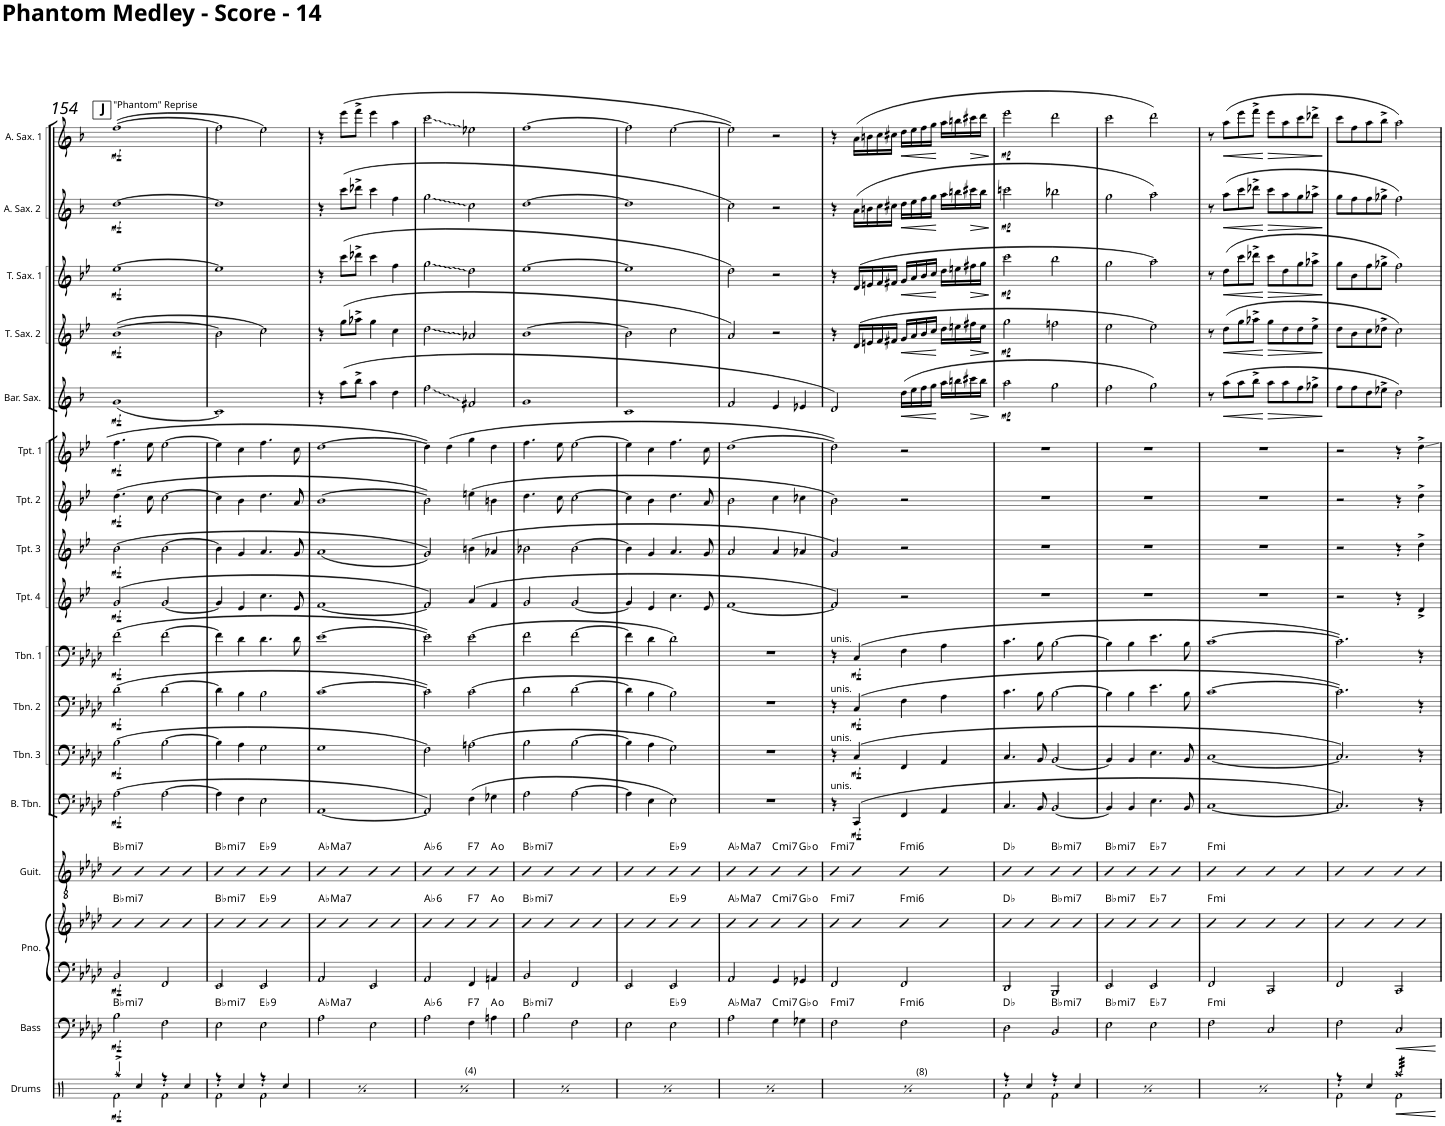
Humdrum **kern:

**kern	**dynam	**kern	**dynam	**harte	**kern	**kern	**dynam	**harte	**kern	**harte	**kern	**dynam	**kern	**dynam	**kern	**dynam	**kern	**dynam	**kern	**dynam	**kern	**dynam	**kern	**dynam	**kern	**dynam	**kern	**dynam	**kern	**dynam	**kern	**dynam	**kern	**dynam	**kern	**dynam
*part17	*part17	*part16	*part16	*part16	*part15	*part15	*part15	*part15	*part14	*part14	*part13	*part13	*part12	*part12	*part11	*part11	*part10	*part10	*part9	*part9	*part8	*part8	*part7	*part7	*part6	*part6	*part5	*part5	*part4	*part4	*part3	*part3	*part2	*part2	*part1	*part1
*staff18	*staff18	*staff17	*staff17	*	*staff16	*staff15	*staff15/16	*	*staff14	*	*staff13	*staff13	*staff12	*staff12	*staff11	*staff11	*staff10	*staff10	*staff9	*staff9	*staff8	*staff8	*staff7	*staff7	*staff6	*staff6	*staff5	*staff5	*staff4	*staff4	*staff3	*staff3	*staff2	*staff2	*staff1	*staff1
*I"Drums	*	*I"Bass	*	*	*I"Piano	*	*	*	*I"Guitar	*	*I"Bass Bone	*	*I"Trombone 3	*	*I"Trombone 2	*	*I"Trombone 1	*	*I"Trumpet 4	*	*I"Trumpet 3	*	*I"Trumpet 2	*	*I"Trumpet 1	*	*I"Bari Sax	*	*I"Tenor Sax 2	*	*I"Tenor Sax 1	*	*I"Alto Sax 2	*	*I"Alto Sax 1	*
*I'Drums	*	*I'Bass	*	*	*I'Pno.	*	*	*	*I'Guit.	*	*	*	*I'Tbn. 3	*	*I'Tbn. 2	*	*I'Tbn. 1	*	*I'Tpt. 4	*	*I'Tpt. 3	*	*I'Tpt. 2	*	*I'Tpt. 1	*	*I'Bar. Sax.	*	*I'T. Sax. 2	*	*I'T. Sax. 1	*	*I'A. Sax. 2	*	*I'A. Sax. 1	*
!!LO:PB:g=z
*clefX	*	*clefF4	*	*	*clefF4	*clefG2	*	*	*clefGv2	*	*clefF4	*	*clefF4	*	*clefF4	*	*clefF4	*	*clefG2	*	*clefG2	*	*clefG2	*	*clefG2	*	*clefG2	*	*clefG2	*	*clefG2	*	*clefG2	*	*clefG2	*
*	*	*Trd7c12	*	*	*	*	*	*	*	*	*	*	*	*	*	*	*	*	*Trd1c2	*	*Trd1c2	*	*Trd1c2	*	*Trd1c2	*	*Trd12c21	*	*Trd8c14	*	*Trd8c14	*	*Trd5c9	*	*Trd5c9	*
*k[]	*	*k[b-e-a-d-]	*	*	*k[b-e-a-d-]	*k[b-e-a-d-]	*	*	*k[b-e-a-d-]	*	*k[b-e-a-d-]	*	*k[b-e-a-d-]	*	*k[b-e-a-d-]	*	*k[b-e-a-d-]	*	*k[b-e-]	*	*k[b-e-]	*	*k[b-e-]	*	*k[b-e-]	*	*k[b-]	*	*k[b-e-]	*	*k[b-e-]	*	*k[b-]	*	*k[b-]	*
*M4/4	*	*M4/4	*	*	*M4/4	*M4/4	*	*	*M4/4	*	*M4/4	*	*M4/4	*	*M4/4	*	*M4/4	*	*M4/4	*	*M4/4	*	*M4/4	*	*M4/4	*	*M4/4	*	*M4/4	*	*M4/4	*	*M4/4	*	*M4/4	*
=154	=154	=154	=154	=154	=154	=154	=154	=154	=154	=154	=154	=154	=154	=154	=154	=154	=154	=154	=154	=154	=154	=154	=154	=154	=154	=154	=154	=154	=154	=154	=154	=154	=154	=154	=154	=154
*^	*	*	*	*	*	*	*	*	*	*	*	*	*	*	*	*	*	*	*	*	*	*	*	*	*	*	*	*	*	*	*	*	*	*	*	*
!	!	!LO:DY:b	!	!LO:DY:b	!LO:H:kt=mi7	!	!	!LO:DY:b=2	!LO:H:kt=mi7	!	!LO:H:kt=mi7	!	!LO:DY:b	!	!LO:DY:b	!	!LO:DY:b	!	!LO:DY:b	!	!LO:DY:b	!	!LO:DY:b	!	!LO:DY:b	!	!LO:DY:b	!	!LO:DY:b	!	!LO:DY:b	!	!LO:DY:b	!	!LO:DY:b	!	!LO:DY:b
4Raa^/	2Rf\	mf	2B-\	mf	Bb:min7	2BB-/	4b-	mf	Bb:min7	4B-	Bb:min7	(2A-\	mf	(2B-\	mf	(2d-\	mf	(2f\	mf	(2g/	mf	(2b-\	mf	(4.dd\	mf	4.ff\	mf	(1g	mf	([1b-	mf	[1ee-	mf	[1dd	mf	([1ff	mf
4Rcc/	.	.	.	.	.	.	4b-	.	.	4B-	.	.	.	.	.	.	.	.	.	.	.	.	.	.	.	.	.	.	.	.	.	.	.	.	.	.	.
.	.	.	.	.	.	.	.	.	.	.	.	.	.	.	.	.	.	.	.	.	.	.	.	8cc\	.	8ee-\	.	.	.	.	.	.	.	.	.	.	.
4r	2Rf\	.	2F\	.	.	2FF/	4b-	.	.	4B-	.	[2A-\	.	[2B-\	.	[2d-\	.	[2f\	.	[2g/	.	[2b-\	.	[2cc\	.	[2ee-\	.	.	.	.	.	.	.	.	.	.	.
4Rcc/	.	.	.	.	.	.	4b-	.	.	4B-	.	.	.	.	.	.	.	.	.	.	.	.	.	.	.	.	.	.	.	.	.	.	.	.	.	.	.
=155	=155	=155	=155	=155	=155	=155	=155	=155	=155	=155	=155	=155	=155	=155	=155	=155	=155	=155	=155	=155	=155	=155	=155	=155	=155	=155	=155	=155	=155	=155	=155	=155	=155	=155	=155	=155	=155
!	!	!	!	!	!LO:H:kt=mi7	!	!	!	!LO:H:kt=mi7	!	!LO:H:kt=mi7	!	!	!	!	!	!	!	!	!	!	!	!	!	!	!	!	!	!	!	!	!	!	!	!	!	!
4r	2Rf\	.	2E-\	.	Bb:min7	2EE-/	4b-	.	Bb:min7	4B-	Bb:min7	4A-\]	.	4B-\]	.	4d-\]	.	4f\]	.	4g/]	.	4b-\]	.	4cc\]	.	4ee-\]	.	1c)	.	2b-\]	.	1ee-]	.	1dd]	.	2ff\]	.
4Rcc/	.	.	.	.	.	.	4b-	.	.	4B-	.	4F\	.	4A-\	.	4B-\	.	4d-\	.	4e-/	.	4g/	.	4b-\	.	4cc\	.	.	.	.	.	.	.	.	.	.	.
!	!	!	!	!	!LO:H:kt=9	!	!	!	!LO:H:kt=9	!	!LO:H:kt=9	!	!	!	!	!	!	!	!	!	!	!	!	!	!	!	!	!	!	!	!	!	!	!	!	!	!
4r	2Rf\	.	2E-\	.	Eb:9	2EE-/	4b-	.	Eb:9	4B-	Eb:9	2E-\	.	2G\	.	2B-\	.	4.d-\	.	4.cc\	.	4.a/	.	4.dd\	.	4.ff\	.	.	.	2cc\)	.	.	.	.	.	2ee\)	.
4Rcc/	.	.	.	.	.	.	4b-	.	.	4B-	.	.	.	.	.	.	.	.	.	.	.	.	.	.	.	.	.	.	.	.	.	.	.	.	.	.	.
.	.	.	.	.	.	.	.	.	.	.	.	.	.	.	.	.	.	8d-\	.	8e-/	.	8g/	.	8a/	.	8cc\	.	.	.	.	.	.	.	.	.	.	.
=156	=156	=156	=156	=156	=156	=156	=156	=156	=156	=156	=156	=156	=156	=156	=156	=156	=156	=156	=156	=156	=156	=156	=156	=156	=156	=156	=156	=156	=156	=156	=156	=156	=156	=156	=156	=156	=156
!	!	!	!	!	!LO:H:kt=Ma7	!	!	!	!LO:H:kt=Ma7	!	!LO:H:kt=Ma7	!	!	!	!	!	!	!	!	!	!	!	!	!	!	!	!	!	!	!	!	!	!	!	!	!	!
4r	2Rf\	.	2A-\	.	Ab:maj7	2AA-/	4b-	.	Ab:maj7	4B-	Ab:maj7	[1AA-	.	1G	.	[1c	.	[1e-	.	[1f	.	(1a	.	[1b-	.	[1dd	.	4r	.	4r	.	4r	.	4r	.	4r	.
4Rcc/	.	.	.	.	.	.	4b-	.	.	4B-	.	.	.	.	.	.	.	.	.	.	.	.	.	.	.	.	.	(8aa\L	.	(8gg\L	.	(8ccc\L	.	(8ccc\L	.	(8eee\L	.
.	.	.	.	.	.	.	.	.	.	.	.	.	.	.	.	.	.	.	.	.	.	.	.	.	.	.	.	8bb-^\J	.	8aa-X^\J	.	8ddd-X^\J	.	8ddd-X^\J	.	8fff^\J	.
4r	2Rf\	.	2E-\	.	.	2EE-/	4b-	.	.	4B-	.	.	.	.	.	.	.	.	.	.	.	.	.	.	.	.	.	4aa\	.	4gg\	.	4ccc\	.	4ccc\	.	4eee\	.
4Rcc/	.	.	.	.	.	.	4b-	.	.	4B-	.	.	.	.	.	.	.	.	.	.	.	.	.	.	.	.	.	4dd\	.	4cc\	.	4ff\	.	4ff\	.	4aa\	.
=157	=157	=157	=157	=157	=157	=157	=157	=157	=157	=157	=157	=157	=157	=157	=157	=157	=157	=157	=157	=157	=157	=157	=157	=157	=157	=157	=157	=157	=157	=157	=157	=157	=157	=157	=157	=157	=157
!	!	!	!	!	!LO:H:kt=6	!	!	!	!LO:H:kt=6	!	!LO:H:kt=6	!	!	!	!	!	!	!	!	!	!	!	!	!	!	!	!	!	!	!	!	!	!	!	!	!	!
4r	2Rf\	.	2A-\	.	Ab:maj6	2AA-/	4b-	.	Ab:maj6	4B-	Ab:maj6	2AA-/])	.	2F\)	.	2c\])	.	2e-\])	.	2f/])	.	2g/))	.	2b-\])	.	4dd\]	.	2ff\	.	2dd\	.	2gg\	.	2gg\	.	2ccc\	.
4Rcc/	.	.	.	.	.	.	4b-	.	.	4B-	.	.	.	.	.	.	.	.	.	.	.	.	.	.	.	(4dd\	.	.	.	.	.	.	.	.	.	.	.
!	!	!	!	!	!LO:H:kt=7	!	!	!	!LO:H:kt=7	!	!LO:H:kt=7	!	!	!	!	!	!	!	!	!	!	!	!	!	!	!	!	!	!	!	!	!	!	!	!	!	!
4r	2Rf\	.	4F\	.	F:7	4FF/	4b-	.	F:7	4B-	F:7	(4F\	.	(2An\	.	(2c\	.	(2e-\	.	(4a/	.	(4bn\	.	(4een\	.	4gg\	.	2f#X/	.	2a-X/	.	2dd\	.	2cc\	.	2ee-X\	.
4Rcc/	.	.	4An\	.	A:dim	4AAn/	4b-	.	A:dim	4B-	A:dim	4G-X\	.	.	.	.	.	.	.	4f/	.	4a-X/	.	4bn\	.	4dd\	.	.	.	.	.	.	.	.	.	.	.
=158	=158	=158	=158	=158	=158	=158	=158	=158	=158	=158	=158	=158	=158	=158	=158	=158	=158	=158	=158	=158	=158	=158	=158	=158	=158	=158	=158	=158	=158	=158	=158	=158	=158	=158	=158	=158	=158
!	!	!	!	!	!LO:H:kt=mi7	!	!	!	!LO:H:kt=mi7	!	!LO:H:kt=mi7	!	!	!	!	!	!	!	!	!	!	!	!	!	!	!	!	!	!	!	!	!	!	!	!	!	!
4r	2Rf\	.	2B-\	.	Bb:min7	2BB-/	4b-	.	Bb:min7	4B-	Bb:min7	2A-\	.	2B-\	.	2d-\	.	2f\	.	2g/	.	2b-X\	.	4.dd\	.	4.ff\	.	1g	.	[1b-	.	[1ee-	.	[1dd	.	[1ff	.
4Rcc/	.	.	.	.	.	.	4b-	.	.	4B-	.	.	.	.	.	.	.	.	.	.	.	.	.	.	.	.	.	.	.	.	.	.	.	.	.	.	.
.	.	.	.	.	.	.	.	.	.	.	.	.	.	.	.	.	.	.	.	.	.	.	.	8cc\	.	8ee-\	.	.	.	.	.	.	.	.	.	.	.
4r	2Rf\	.	2F\	.	.	2FF/	4b-	.	.	4B-	.	[2A-\	.	[2B-\	.	[2d-\	.	[2f\	.	[2g/	.	[2b-\	.	[2cc\	.	[2ee-\	.	.	.	.	.	.	.	.	.	.	.
4Rcc/	.	.	.	.	.	.	4b-	.	.	4B-	.	.	.	.	.	.	.	.	.	.	.	.	.	.	.	.	.	.	.	.	.	.	.	.	.	.	.
=159	=159	=159	=159	=159	=159	=159	=159	=159	=159	=159	=159	=159	=159	=159	=159	=159	=159	=159	=159	=159	=159	=159	=159	=159	=159	=159	=159	=159	=159	=159	=159	=159	=159	=159	=159	=159	=159
4r	2Rf\	.	2E-\	.	.	2EE-/	4b-	.	.	4B-	.	4A-\]	.	4B-\]	.	4d-\]	.	4f\]	.	4g/]	.	4b-\]	.	4cc\]	.	4ee-\]	.	1c	.	2b-\]	.	1ee-]	.	1dd]	.	2ff\]	.
4Rcc/	.	.	.	.	.	.	4b-	.	.	4B-	.	4E-\	.	4A-\	.	4B-\	.	4d-\	.	4e-/	.	4g/	.	4b-\	.	4cc\	.	.	.	.	.	.	.	.	.	.	.
!	!	!	!	!	!LO:H:kt=9	!	!	!	!LO:H:kt=9	!	!LO:H:kt=9	!	!	!	!	!	!	!	!	!	!	!	!	!	!	!	!	!	!	!	!	!	!	!	!	!	!
4r	2Rf\	.	2E-\	.	Eb:9	2EE-/	4b-	.	Eb:9	4B-	Eb:9	2E-\)	.	2G\)	.	2B-\)	.	2d-\)	.	4.cc\	.	4.a/	.	4.dd\	.	4.ff\	.	.	.	2cc\	.	.	.	.	.	[2ee\	.
4Rcc/	.	.	.	.	.	.	4b-	.	.	4B-	.	.	.	.	.	.	.	.	.	.	.	.	.	.	.	.	.	.	.	.	.	.	.	.	.	.	.
.	.	.	.	.	.	.	.	.	.	.	.	.	.	.	.	.	.	.	.	8e-/	.	8g/	.	8a/	.	8cc\	.	.	.	.	.	.	.	.	.	.	.
=160	=160	=160	=160	=160	=160	=160	=160	=160	=160	=160	=160	=160	=160	=160	=160	=160	=160	=160	=160	=160	=160	=160	=160	=160	=160	=160	=160	=160	=160	=160	=160	=160	=160	=160	=160	=160	=160
!	!	!	!	!	!LO:H:kt=Ma7	!	!	!	!LO:H:kt=Ma7	!	!LO:H:kt=Ma7	!	!	!	!	!	!	!	!	!	!	!	!	!	!	!	!	!	!	!	!	!	!	!	!	!	!
4r	2Rf\	.	2A-\	.	Ab:maj7	2AA-/	4b-	.	Ab:maj7	4B-	Ab:maj7	1r	.	1r	.	1r	.	1r	.	[1f	.	2a/	.	2b-\	.	[1dd	.	2f/	.	2a/)	.	2dd\)	.	2cc\)	.	2ee\])	.
4Rcc/	.	.	.	.	.	.	4b-	.	.	4B-	.	.	.	.	.	.	.	.	.	.	.	.	.	.	.	.	.	.	.	.	.	.	.	.	.	.	.
!	!	!	!	!	!LO:H:kt=mi7	!	!	!	!LO:H:kt=mi7	!	!LO:H:kt=mi7	!	!	!	!	!	!	!	!	!	!	!	!	!	!	!	!	!	!	!	!	!	!	!	!	!	!
4r	2Rf\	.	4G\	.	C:min7	4GG/	4b-	.	C:min7	4B-	C:min7	.	.	.	.	.	.	.	.	.	.	4a/	.	4cc\	.	.	.	4e/	.	2r	.	2r	.	2r	.	2r	.
4Rcc/	.	.	4G-X\	.	Gb:dim	4GG-X/	4b-	.	Gb:dim	4B-	Gb:dim	.	.	.	.	.	.	.	.	.	.	4a-X/	.	4cc-X\	.	.	.	4e-X/	.	.	.	.	.	.	.	.	.
=161	=161	=161	=161	=161	=161	=161	=161	=161	=161	=161	=161	=161	=161	=161	=161	=161	=161	=161	=161	=161	=161	=161	=161	=161	=161	=161	=161	=161	=161	=161	=161	=161	=161	=161	=161	=161	=161
!	!	!	!	!	!	!	!	!	!	!	!	!	!	!	!	!	!	!LO:TX:a:t=unis.	!	!	!	!	!	!	!	!	!	!	!	!	!	!	!	!	!	!	!
!	!	!	!	!	!	!	!	!	!	!	!	!	!	!	!	!LO:TX:a:t=unis.	!	!	!	!	!	!	!	!	!	!	!	!	!	!	!	!	!	!	!	!	!
!	!	!	!	!	!	!	!	!	!	!	!	!	!	!LO:TX:a:t=unis.	!	!	!	!	!	!	!	!	!	!	!	!	!	!	!	!	!	!	!	!	!	!	!
!	!	!	!	!	!LO:H:kt=mi7	!	!	!	!LO:H:kt=mi7	!	!LO:H:kt=mi7	!LO:TX:a:t=unis.	!	!	!	!	!	!	!	!	!	!	!	!	!	!	!	!	!	!	!	!	!	!	!	!	!
4r	2Rf\	.	2F\	.	F:min7	2FF/	4b-	.	F:min7	4B-	F:min7	4r	.	4r	.	4r	.	4r	.	2f/])	.	2g/)	.	2b-\)	.	2dd\])	.	2d/)	.	4r	.	4r	.	4r	.	4r	.
!	!	!	!	!	!	!	!	!	!	!	!	!	!LO:DY:b	!	!LO:DY:b	!	!LO:DY:b	!	!LO:DY:b	!	!	!	!	!	!	!	!	!	!	!	!	!	!	!	!	!	!
4Rcc/	.	.	.	.	.	.	4b-	.	.	4B-	.	(4CC/	mf	(4C/	mf	(4C/	mf	(4C/	mf	.	.	.	.	.	.	.	.	.	.	(16d/LL	.	(16d/LL	.	(16a\LL	.	(16a\LL	.
.	.	.	.	.	.	.	.	.	.	.	.	.	.	.	.	.	.	.	.	.	.	.	.	.	.	.	.	.	.	16en/	.	16en/	.	16bn\	.	16bn\	.
.	.	.	.	.	.	.	.	.	.	.	.	.	.	.	.	.	.	.	.	.	.	.	.	.	.	.	.	.	.	16f/	.	16f/	.	16cc\	.	16cc\	.
.	.	.	.	.	.	.	.	.	.	.	.	.	.	.	.	.	.	.	.	.	.	.	.	.	.	.	.	.	.	16f#X/JJ	.	16f#X/JJ	.	16cc#X\JJ	.	16cc#X\JJ	.
!	!	!	!	!	!LO:H:kt=mi6	!	!	!	!LO:H:kt=mi6	!	!LO:H:kt=mi6	!	!	!	!	!	!	!	!	!	!	!	!	!	!	!	!	!	!LO:HP:b	!	!LO:HP:b	!	!LO:HP:b	!	!LO:HP:b	!	!LO:HP:b
4r	2Rf\	.	2F\	.	F:min6	2FF/	4b-	.	F:min6	4B-	F:min6	4FF/	.	4FF/	.	4F\	.	4F\	.	2r	.	2r	.	2r	.	2r	.	(16dd\LL	<	16g/LL	<	16g/LL	<	16dd\LL	<	16dd\LL	<
.	.	.	.	.	.	.	.	.	.	.	.	.	.	.	.	.	.	.	.	.	.	.	.	.	.	.	.	16ee\	.	16a/	.	16a/	.	16ee\	.	16ee\	.
.	.	.	.	.	.	.	.	.	.	.	.	.	.	.	.	.	.	.	.	.	.	.	.	.	.	.	.	16ff\	.	16b-/	.	16b-/	.	16ff\	.	16ff\	.
.	.	.	.	.	.	.	.	.	.	.	.	.	.	.	.	.	.	.	.	.	.	.	.	.	.	.	.	16gg\JJ	.	16cc/JJ	.	16cc/JJ	.	16gg\JJ	.	16gg\JJ	.
4Rcc/	.	.	.	.	.	.	4b-	.	.	4B-	.	4AA-/	.	4AA-/	.	4A-\	.	4A-\	.	.	.	.	.	.	.	.	.	16aa\LL	[	16dd\LL	[	16dd\LL	[	16aa\LL	[	16aa\LL	[
.	.	.	.	.	.	.	.	.	.	.	.	.	.	.	.	.	.	.	.	.	.	.	.	.	.	.	.	16bbn\	.	16een\	.	16een\	.	16bbn\	.	16bbn\	.
!	!	!	!	!	!	!	!	!	!	!	!	!	!	!	!	!	!	!	!	!	!	!	!	!	!	!	!	!	!LO:HP:b	!	!LO:HP:b	!	!LO:HP:b	!	!LO:HP:b	!	!LO:HP:b
.	.	.	.	.	.	.	.	.	.	.	.	.	.	.	.	.	.	.	.	.	.	.	.	.	.	.	.	16ccc#X\	>	16ff#X\	>	16ff#X\	>	16ccc#X\	>	16ccc#X\	>
.	.	.	.	.	.	.	.	.	.	.	.	.	.	.	.	.	.	.	.	.	.	.	.	.	.	.	.	16bb\JJ	.	16ee\JJ	.	16gg\JJ	.	16bb\JJ	.	16ddd\JJ	.
*v	*v	*	*	*	*	*	*	*	*	*	*	*	*	*	*	*	*	*	*	*	*	*	*	*	*	*	*	*	*	*	*	*	*	*	*	*	*
.	.	.	.	.	.	.	.	.	.	.	.	.	.	.	.	.	.	.	.	.	.	.	.	.	.	.	.	]	.	]	.	]	.	]	.	]
=162	=162	=162	=162	=162	=162	=162	=162	=162	=162	=162	=162	=162	=162	=162	=162	=162	=162	=162	=162	=162	=162	=162	=162	=162	=162	=162	=162	=162	=162	=162	=162	=162	=162	=162	=162	=162
*^	*	*	*	*	*	*	*	*	*	*	*	*	*	*	*	*	*	*	*	*	*	*	*	*	*	*	*	*	*	*	*	*	*	*	*	*
!	!	!	!	!	!	!	!	!	!	!	!	!	!	!	!	!	!	!	!	!	!	!	!	!	!	!	!	!	!LO:DY:b	!	!LO:DY:b	!	!LO:DY:b	!	!LO:DY:b	!	!LO:DY:b
4r	2Rf\	.	2D-\	.	Db:maj	2DD-/	4b-	.	Db:maj	4B-	Db:maj	4.C/	.	4.C/	.	4.c\	.	4.c\	.	1r	.	1r	.	1r	.	1r	.	2aa\	mp	2gg\	mp	2ccc\	mp	2cccn\	mp	2eee\	mp
4Rcc/	.	.	.	.	.	.	4b-	.	.	4B-	.	.	.	.	.	.	.	.	.	.	.	.	.	.	.	.	.	.	.	.	.	.	.	.	.	.	.
.	.	.	.	.	.	.	.	.	.	.	.	8BB-/	.	8BB-/	.	8B-\	.	8B-\	.	.	.	.	.	.	.	.	.	.	.	.	.	.	.	.	.	.	.
!	!	!	!	!	!LO:H:kt=mi7	!	!	!	!LO:H:kt=mi7	!	!LO:H:kt=mi7	!	!	!	!	!	!	!	!	!	!	!	!	!	!	!	!	!	!	!	!	!	!	!	!	!	!
4r	2Rf\	.	2BB-/	.	Bb:min7	2BBB-/	4b-	.	Bb:min7	4B-	Bb:min7	[2BB-/	.	[2BB-/	.	[2B-\	.	[2B-\	.	.	.	.	.	.	.	.	.	2gg\	.	2ffn\	.	2bb-\	.	2bb-X\	.	2ddd\	.
4Rcc/	.	.	.	.	.	.	4b-	.	.	4B-	.	.	.	.	.	.	.	.	.	.	.	.	.	.	.	.	.	.	.	.	.	.	.	.	.	.	.
=163	=163	=163	=163	=163	=163	=163	=163	=163	=163	=163	=163	=163	=163	=163	=163	=163	=163	=163	=163	=163	=163	=163	=163	=163	=163	=163	=163	=163	=163	=163	=163	=163	=163	=163	=163	=163	=163
!	!	!	!	!	!LO:H:kt=mi7	!	!	!	!LO:H:kt=mi7	!	!LO:H:kt=mi7	!	!	!	!	!	!	!	!	!	!	!	!	!	!	!	!	!	!	!	!	!	!	!	!	!	!
4r	2Rf\	.	2E-\	.	Bb:min7	2EE-/	4b-	.	Bb:min7	4B-	Bb:min7	4BB-/]	.	4BB-/]	.	4B-\]	.	4B-\]	.	1r	.	1r	.	1r	.	1r	.	2ff\	.	2ee-\	.	2gg\	.	2gg\	.	2ccc\	.
4Rcc/	.	.	.	.	.	.	4b-	.	.	4B-	.	4BB-/	.	4BB-/	.	4B-\	.	4B-\	.	.	.	.	.	.	.	.	.	.	.	.	.	.	.	.	.	.	.
!	!	!	!	!	!LO:H:kt=7	!	!	!	!LO:H:kt=7	!	!LO:H:kt=7	!	!	!	!	!	!	!	!	!	!	!	!	!	!	!	!	!	!	!	!	!	!	!	!	!	!
4r	2Rf\	.	2E-\	.	Eb:7	2EE-/	4b-	.	Eb:7	4B-	Eb:7	4.E-\	.	4.E-\	.	4.e-\	.	4.e-\	.	.	.	.	.	.	.	.	.	2gg\)	.	2ee-\)	.	2aa\)	.	2aa\)	.	2ddd\)	.
4Rcc/	.	.	.	.	.	.	4b-	.	.	4B-	.	.	.	.	.	.	.	.	.	.	.	.	.	.	.	.	.	.	.	.	.	.	.	.	.	.	.
.	.	.	.	.	.	.	.	.	.	.	.	8BB-/	.	8BB-/	.	8B-\	.	8B-\	.	.	.	.	.	.	.	.	.	.	.	.	.	.	.	.	.	.	.
=164	=164	=164	=164	=164	=164	=164	=164	=164	=164	=164	=164	=164	=164	=164	=164	=164	=164	=164	=164	=164	=164	=164	=164	=164	=164	=164	=164	=164	=164	=164	=164	=164	=164	=164	=164	=164	=164
!	!	!	!	!	!LO:H:kt=mi	!	!	!	!LO:H:kt=mi	!	!LO:H:kt=mi	!	!	!	!	!	!	!	!	!	!	!	!	!	!	!	!	!	!	!	!	!	!	!	!	!	!
4r	2Rf\	.	2F\	.	F:min	2FF/	4b-	.	F:min	4B-	F:min	[1C	.	[1C	.	[1c	.	[1c	.	1r	.	1r	.	1r	.	1r	.	8r	.	8r	.	8r	.	8r	.	8r	.
!	!	!	!	!	!	!	!	!	!	!	!	!	!	!	!	!	!	!	!	!	!	!	!	!	!	!	!	!	!LO:HP:b	!	!LO:HP:b	!	!LO:HP:b	!	!LO:HP:b	!	!LO:HP:b
.	.	.	.	.	.	.	.	.	.	.	.	.	.	.	.	.	.	.	.	.	.	.	.	.	.	.	.	(8aa\L	<	(8dd\L	<	(8dd\L	<	(8aa\L	<	(8aa\L	<
4Rcc/	.	.	.	.	.	.	4b-	.	.	4B-	.	.	.	.	.	.	.	.	.	.	.	.	.	.	.	.	.	8aa\	.	8gg\	.	8ccc\	.	8ccc\	.	8eee\	.
.	.	.	.	.	.	.	.	.	.	.	.	.	.	.	.	.	.	.	.	.	.	.	.	.	.	.	.	8bb-^\J	.	8aa-X^\J	.	8ddd-X^\J	.	8ddd-X^\J	.	8fff^\J	.
!	!	!	!	!	!	!	!	!	!	!	!	!	!	!	!	!	!	!	!	!	!	!	!	!	!	!	!	!	!LO:HP:n=1:b	!	!LO:HP:n=1:b	!	!LO:HP:n=1:b	!	!LO:HP:n=1:b	!	!LO:HP:n=1:b
4r	2Rf\	.	2C/	.	.	2CC/	4b-	.	.	4B-	.	.	.	.	.	.	.	.	.	.	.	.	.	.	.	.	.	8aa\L	[ >	8gg\L	[ >	8ccc\L	[ >	8ccc\L	[ >	8eee\L	[ >
.	.	.	.	.	.	.	.	.	.	.	.	.	.	.	.	.	.	.	.	.	.	.	.	.	.	.	.	8aa\	.	8dd\	.	8dd\	.	8aa\	.	8aa\	.
4Rcc/	.	.	.	.	.	.	4b-	.	.	4B-	.	.	.	.	.	.	.	.	.	.	.	.	.	.	.	.	.	8ff\	.	8dd\	.	8gg\	.	8gg\	.	8ccc\	.
.	.	.	.	.	.	.	.	.	.	.	.	.	.	.	.	.	.	.	.	.	.	.	.	.	.	.	.	8gg-X^\J	.	8ee-^\J	.	8aa-X^\J	.	8aa-X^\J	.	8ddd-X^\J	.
*v	*v	*	*	*	*	*	*	*	*	*	*	*	*	*	*	*	*	*	*	*	*	*	*	*	*	*	*	*	*	*	*	*	*	*	*	*	*
.	.	.	.	.	.	.	.	.	.	.	.	.	.	.	.	.	.	.	.	.	.	.	.	.	.	.	.	]	.	]	.	]	.	]	.	]
=165	=165	=165	=165	=165	=165	=165	=165	=165	=165	=165	=165	=165	=165	=165	=165	=165	=165	=165	=165	=165	=165	=165	=165	=165	=165	=165	=165	=165	=165	=165	=165	=165	=165	=165	=165	=165
*^	*	*	*	*	*	*	*	*	*	*	*	*	*	*	*	*	*	*	*	*	*	*	*	*	*	*	*	*	*	*	*	*	*	*	*	*
4r	2Rf\	.	2F\	.	.	2FF/	4b-	.	.	4B-	.	2.C/])	.	2.C/])	.	2.c\])	.	2.c\])	.	2r	.	2r	.	2r	.	2r	.	8ff\L	.	8dd\L	.	8gg\L	.	8gg\L	.	8ccc\L	.
.	.	.	.	.	.	.	.	.	.	.	.	.	.	.	.	.	.	.	.	.	.	.	.	.	.	.	.	8ff\	.	8b-\	.	8b-\	.	8ff\	.	8ff\	.
4Rcc/	.	.	.	.	.	.	4b-	.	.	4B-	.	.	.	.	.	.	.	.	.	.	.	.	.	.	.	.	.	8dd\	.	8cc\	.	8ff\	.	8ff\	.	8aa\	.
.	.	.	.	.	.	.	.	.	.	.	.	.	.	.	.	.	.	.	.	.	.	.	.	.	.	.	.	8ee-X^\J	.	8dd-X^\J	.	8gg-X^\J	.	8gg-X^\J	.	8bb-^\J	.
*tremolo	*	*	*	*	*	*	*	*	*	*	*	*	*	*	*	*	*	*	*	*	*	*	*	*	*	*	*	*	*	*	*	*	*	*	*	*	*
32Raa/LLL	2Rf\	[ [	2C/	.	.	2CC/	4b-	.	.	4B-	.	.	.	.	.	.	.	.	.	4r	.	4r	.	4r	.	4r	.	2dd\)	.	2cc\)	.	2ff\)	.	2ff\)	.	2aa\)	.
32Raa/	.	.	.	.	.	.	.	.	.	.	.	.	.	.	.	.	.	.	.	.	.	.	.	.	.	.	.	.	.	.	.	.	.	.	.	.	.
32Raa/	.	.	.	.	.	.	.	.	.	.	.	.	.	.	.	.	.	.	.	.	.	.	.	.	.	.	.	.	.	.	.	.	.	.	.	.	.
32Raa/	.	.	.	.	.	.	.	.	.	.	.	.	.	.	.	.	.	.	.	.	.	.	.	.	.	.	.	.	.	.	.	.	.	.	.	.	.
32Raa/	.	.	.	.	.	.	.	.	.	.	.	.	.	.	.	.	.	.	.	.	.	.	.	.	.	.	.	.	.	.	.	.	.	.	.	.	.
32Raa/	.	.	.	.	.	.	.	.	.	.	.	.	.	.	.	.	.	.	.	.	.	.	.	.	.	.	.	.	.	.	.	.	.	.	.	.	.
32Raa/	.	.	.	.	.	.	.	.	.	.	.	.	.	.	.	.	.	.	.	.	.	.	.	.	.	.	.	.	.	.	.	.	.	.	.	.	.
32Raa/	.	.	.	.	.	.	.	.	.	.	.	.	.	.	.	.	.	.	.	.	.	.	.	.	.	.	.	.	.	.	.	.	.	.	.	.	.
32Raa/	.	.	.	.	.	.	4b-	.	.	4B-	.	4r	.	4r	.	4r	.	4r	.	4d^/	.	4dd^\	.	4dd^\	.	4dd^\	.	.	.	.	.	.	.	.	.	.	.
32Raa/	.	.	.	.	.	.	.	.	.	.	.	.	.	.	.	.	.	.	.	.	.	.	.	.	.	.	.	.	.	.	.	.	.	.	.	.	.
32Raa/	.	.	.	.	.	.	.	.	.	.	.	.	.	.	.	.	.	.	.	.	.	.	.	.	.	.	.	.	.	.	.	.	.	.	.	.	.
32Raa/	.	.	.	.	.	.	.	.	.	.	.	.	.	.	.	.	.	.	.	.	.	.	.	.	.	.	.	.	.	.	.	.	.	.	.	.	.
32Raa/	.	.	.	.	.	.	.	.	.	.	.	.	.	.	.	.	.	.	.	.	.	.	.	.	.	.	.	.	.	.	.	.	.	.	.	.	.
32Raa/	.	.	.	.	.	.	.	.	.	.	.	.	.	.	.	.	.	.	.	.	.	.	.	.	.	.	.	.	.	.	.	.	.	.	.	.	.
32Raa/	.	.	.	.	.	.	.	.	.	.	.	.	.	.	.	.	.	.	.	.	.	.	.	.	.	.	.	.	.	.	.	.	.	.	.	.	.
32Raa/JJJ	.	.	.	.	.	.	.	.	.	.	.	.	.	.	.	.	.	.	.	.	.	.	.	.	.	.	.	.	.	.	.	.	.	.	.	.	.
*Xtremolo	*	*	*	*	*	*	*	*	*	*	*	*	*	*	*	*	*	*	*	*	*	*	*	*	*	*	*	*	*	*	*	*	*	*	*	*	*
*v	*v	*	*	*	*	*	*	*	*	*	*	*	*	*	*	*	*	*	*	*	*	*	*	*	*	*	*	*	*	*	*	*	*	*	*	*	*
=	=	=	=	=	=	=	=	=	=	=	=	=	=	=	=	=	=	=	=	=	=	=	=	=	=	=	=	=	=	=	=	=	=	=	=	=
*-	*-	*-	*-	*-	*-	*-	*-	*-	*-	*-	*-	*-	*-	*-	*-	*-	*-	*-	*-	*-	*-	*-	*-	*-	*-	*-	*-	*-	*-	*-	*-	*-	*-	*-	*-	*-
